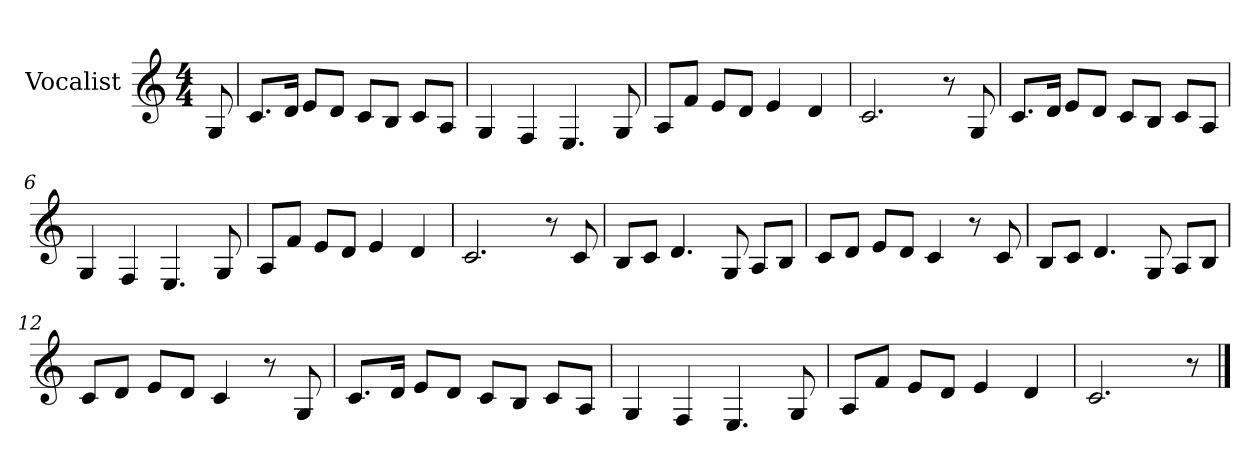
**kern
*part1
*staff1
*I"Vocalist
*k[]
*C:
*M4/4
=
8G
=1
8.cL
16dJk
8eL
8dJ
8cL
8BJ
8cL
8AJ
=2
4G
4F
4.E
8G
=3
8AL
8fJ
8eL
8dJ
4e
4d
=4
2.c
8r
8G
=5
8.cL
16dJk
8eL
8dJ
8cL
8BJ
8cL
8AJ
=6
4G
4F
4.E
8G
=7
8AL
8fJ
8eL
8dJ
4e
4d
=8
2.c
8r
8c
=9
8BL
8cJ
4.d
8G
8AL
8BJ
=10
8cL
8dJ
8eL
8dJ
4c
8r
8c
=11
8BL
8cJ
4.d
8G
8AL
8BJ
=12
8cL
8dJ
8eL
8dJ
4c
8r
8G
=13
8.cL
16dJk
8eL
8dJ
8cL
8BJ
8cL
8AJ
=14
4G
4F
4.E
8G
=15
8AL
8fJ
8eL
8dJ
4e
4d
=16
2.c
8r
==
*-
